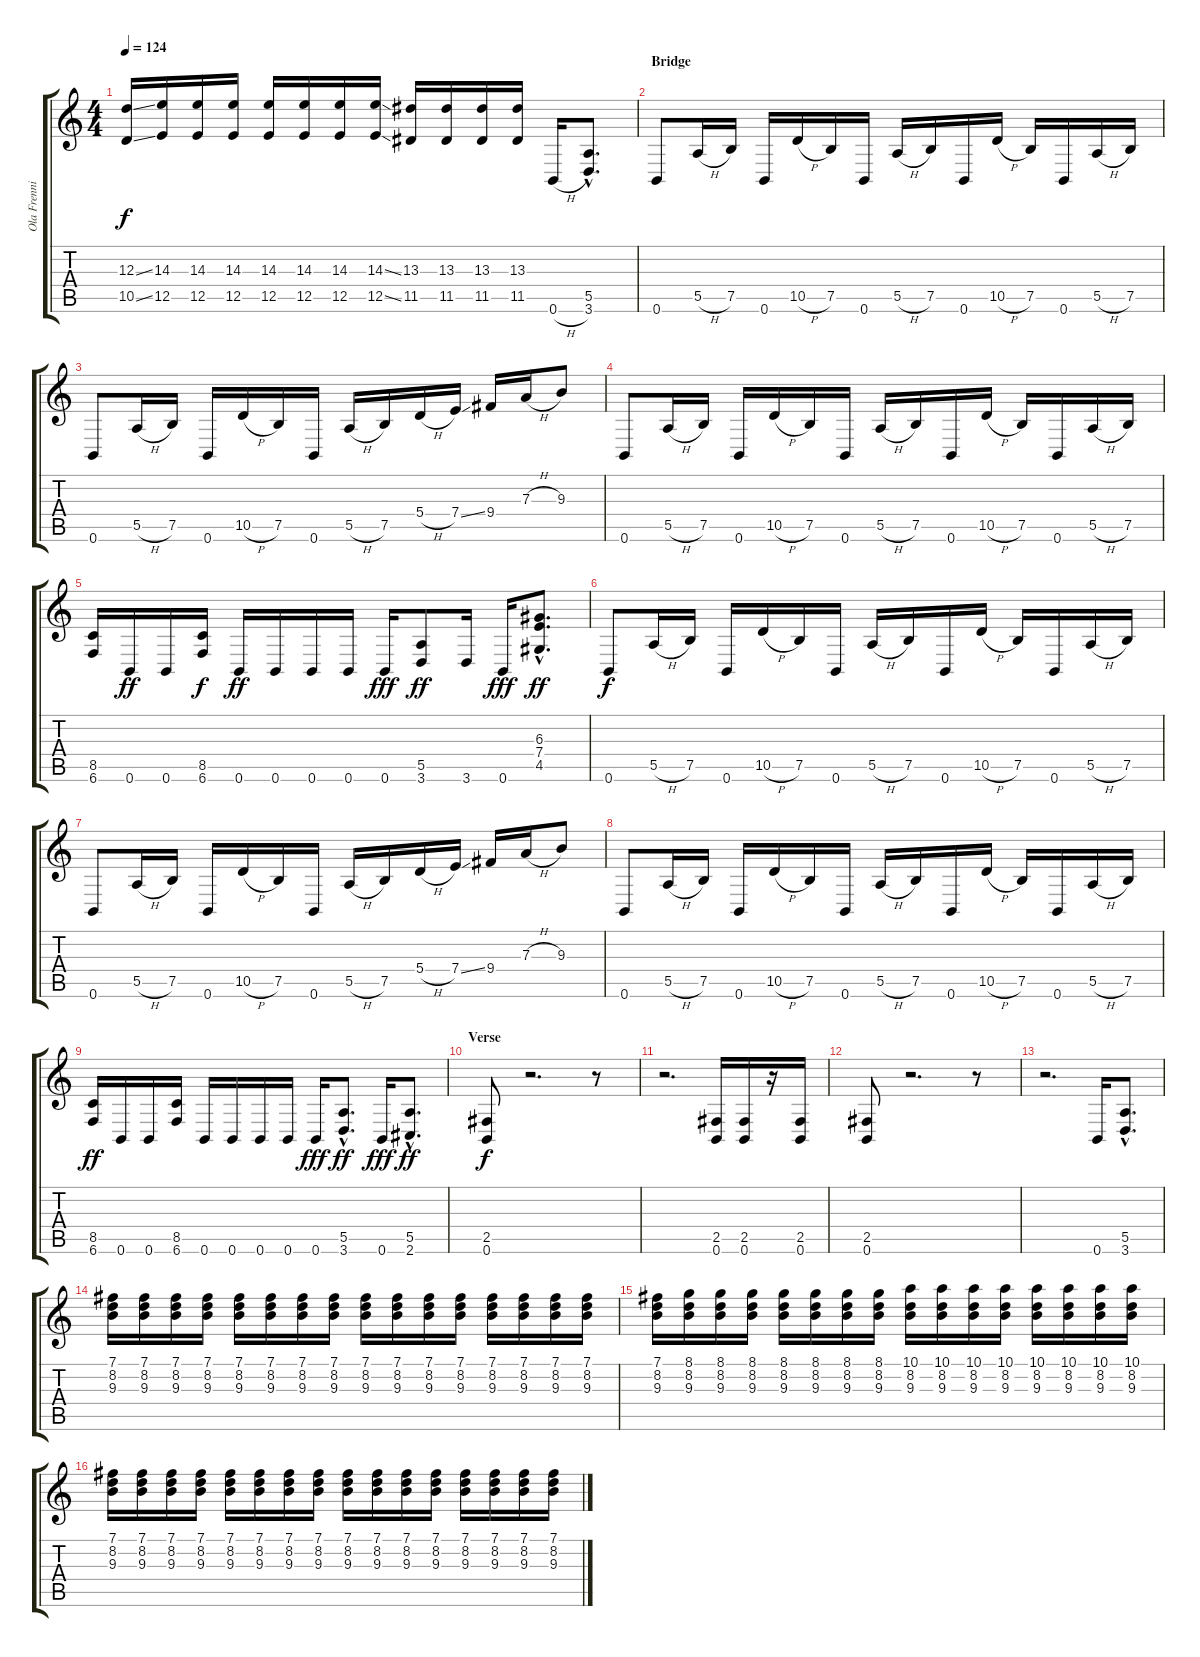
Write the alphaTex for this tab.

\track ("Ola Frenning" "Ola Frenni") {instrument distortionguitar}
\staff {score tabs}
\tuning (B3 Gb3 D3 A2 E2 B1) {hide}
\ts (4 4)
\tempo 124
\clef g2
\ks c
(12.3{ss} 10.5{ss}).16{dy f} (14.3 12.5).16 (14.3 12.5).16 (14.3 12.5).16 (14.3 12.5).16 (14.3 12.5).16 (14.3 12.5).16 (14.3{ss} 12.5{ss}).16 (13.3 11.5).16 (13.3 11.5).16 (13.3 11.5).16 (13.3 11.5).16 0.6{h}.16 (5.5{hac} 3.6{hac}).8{d} |
\section ("" "Bridge")
0.6.8 5.5{h}.16 7.5.16 0.6.16 10.5{h}.16 7.5.16 0.6.16 5.5{h}.16 7.5.16 0.6.16 10.5{h}.16 7.5.16 0.6.16 5.5{h}.16 7.5.16 |
0.6.8 5.5{h}.16 7.5.16 0.6.16 10.5{h}.16 7.5.16 0.6.16 5.5{h}.16 7.5.16 5.4{h}.16 7.4{ss}.16 9.4.16 7.3{h}.16 9.3.8 |
0.6.8 5.5{h}.16 7.5.16 0.6.16 10.5{h}.16 7.5.16 0.6.16 5.5{h}.16 7.5.16 0.6.16 10.5{h}.16 7.5.16 0.6.16 5.5{h}.16 7.5.16 |
(8.5 6.6).16 0.6.16{dy ff} 0.6.16 (8.5 6.6).16{dy f} 0.6.16{dy ff} 0.6.16 0.6.16 0.6.16 0.6.16{dy fff} (5.5 3.6).8{dy ff} 3.6.16 0.6.16{dy fff} (6.3{hac} 7.4{hac} 4.5{hac}).8{d dy ff} |
0.6.8{dy f} 5.5{h}.16 7.5.16 0.6.16 10.5{h}.16 7.5.16 0.6.16 5.5{h}.16 7.5.16 0.6.16 10.5{h}.16 7.5.16 0.6.16 5.5{h}.16 7.5.16 |
0.6.8 5.5{h}.16 7.5.16 0.6.16 10.5{h}.16 7.5.16 0.6.16 5.5{h}.16 7.5.16 5.4{h}.16 7.4{ss}.16 9.4.16 7.3{h}.16 9.3.8 |
0.6.8 5.5{h}.16 7.5.16 0.6.16 10.5{h}.16 7.5.16 0.6.16 5.5{h}.16 7.5.16 0.6.16 10.5{h}.16 7.5.16 0.6.16 5.5{h}.16 7.5.16 |
(8.5 6.6).16{dy ff} 0.6.16 0.6.16 (8.5 6.6).16 0.6.16 0.6.16 0.6.16 0.6.16 0.6.16{dy fff} (5.5{hac} 3.6{hac}).8{d dy ff} 0.6.16{dy fff} (5.5{hac} 2.6{hac}).8{d dy ff} |
\section ("" "Verse")
(2.5 0.6).8{dy f} r.2{d} r.8 |
r.2{d} (2.5 0.6).16 (2.5 0.6).16 r.16 (2.5 0.6).16 |
(2.5 0.6).8 r.2{d} r.8 |
r.2{d} 0.6.16 (5.5{hac} 3.6{hac}).8{d} |
(7.1 8.2 9.3).16 (7.1 8.2 9.3).16 (7.1 8.2 9.3).16 (7.1 8.2 9.3).16 (7.1 8.2 9.3).16 (7.1 8.2 9.3).16 (7.1 8.2 9.3).16 (7.1 8.2 9.3).16 (7.1 8.2 9.3).16 (7.1 8.2 9.3).16 (7.1 8.2 9.3).16 (7.1 8.2 9.3).16 (7.1 8.2 9.3).16 (7.1 8.2 9.3).16 (7.1 8.2 9.3).16 (7.1 8.2 9.3).16 |
(7.1 8.2 9.3).16 (8.1 8.2 9.3).16 (8.1 8.2 9.3).16 (8.1 8.2 9.3).16 (8.1 8.2 9.3).16 (8.1 8.2 9.3).16 (8.1 8.2 9.3).16 (8.1 8.2 9.3).16 (10.1 8.2 9.3).16 (10.1 8.2 9.3).16 (10.1 8.2 9.3).16 (10.1 8.2 9.3).16 (10.1 8.2 9.3).16 (10.1 8.2 9.3).16 (10.1 8.2 9.3).16 (10.1 8.2 9.3).16 |
(7.1 8.2 9.3).16 (7.1 8.2 9.3).16 (7.1 8.2 9.3).16 (7.1 8.2 9.3).16 (7.1 8.2 9.3).16 (7.1 8.2 9.3).16 (7.1 8.2 9.3).16 (7.1 8.2 9.3).16 (7.1 8.2 9.3).16 (7.1 8.2 9.3).16 (7.1 8.2 9.3).16 (7.1 8.2 9.3).16 (7.1 8.2 9.3).16 (7.1 8.2 9.3).16 (7.1 8.2 9.3).16 (7.1 8.2 9.3).16
